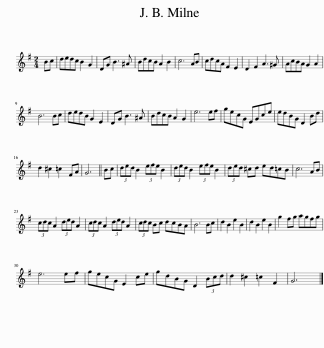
X:1
L:1/8
M:2/4
I:linebreak $
K:G
V:1 treble
V:1
 Bc | dedc B2 G2 | DG B3 ^A | BdcB A2 B2 | c6 AB | %5
 cdcA F2 E2 | D2 F2 A3 ^G | AcBA G2 A2 |$ B6 Bc | dedB G2 E2 | %10
 DG B3 ^A | BdcB A2 G2 | e6 ef | gecG EGce | edBG D2 Bd |$ %15
 d2 ^c2 =c2 FA | G6 || Bc | (3ded B2 (3efe B2 | (3ded B2 (3efe B2 | %20
 (3ded ^cd ed=cB | c6 AB |$ (3cdc A2 (3ded A2 | (3cdc A2 (3ded A2 | (3cdc Bc dcBA | %25
 B6 Bc | d2 B2 e2 B2 | d2 B2 e2 B2 | g2 fg agfg |$ e6 ef | %30
 gecG E2 ce | gdBG D2 (3Bcd | d2 ^c2 =c2 F2 | G6 |] %34
